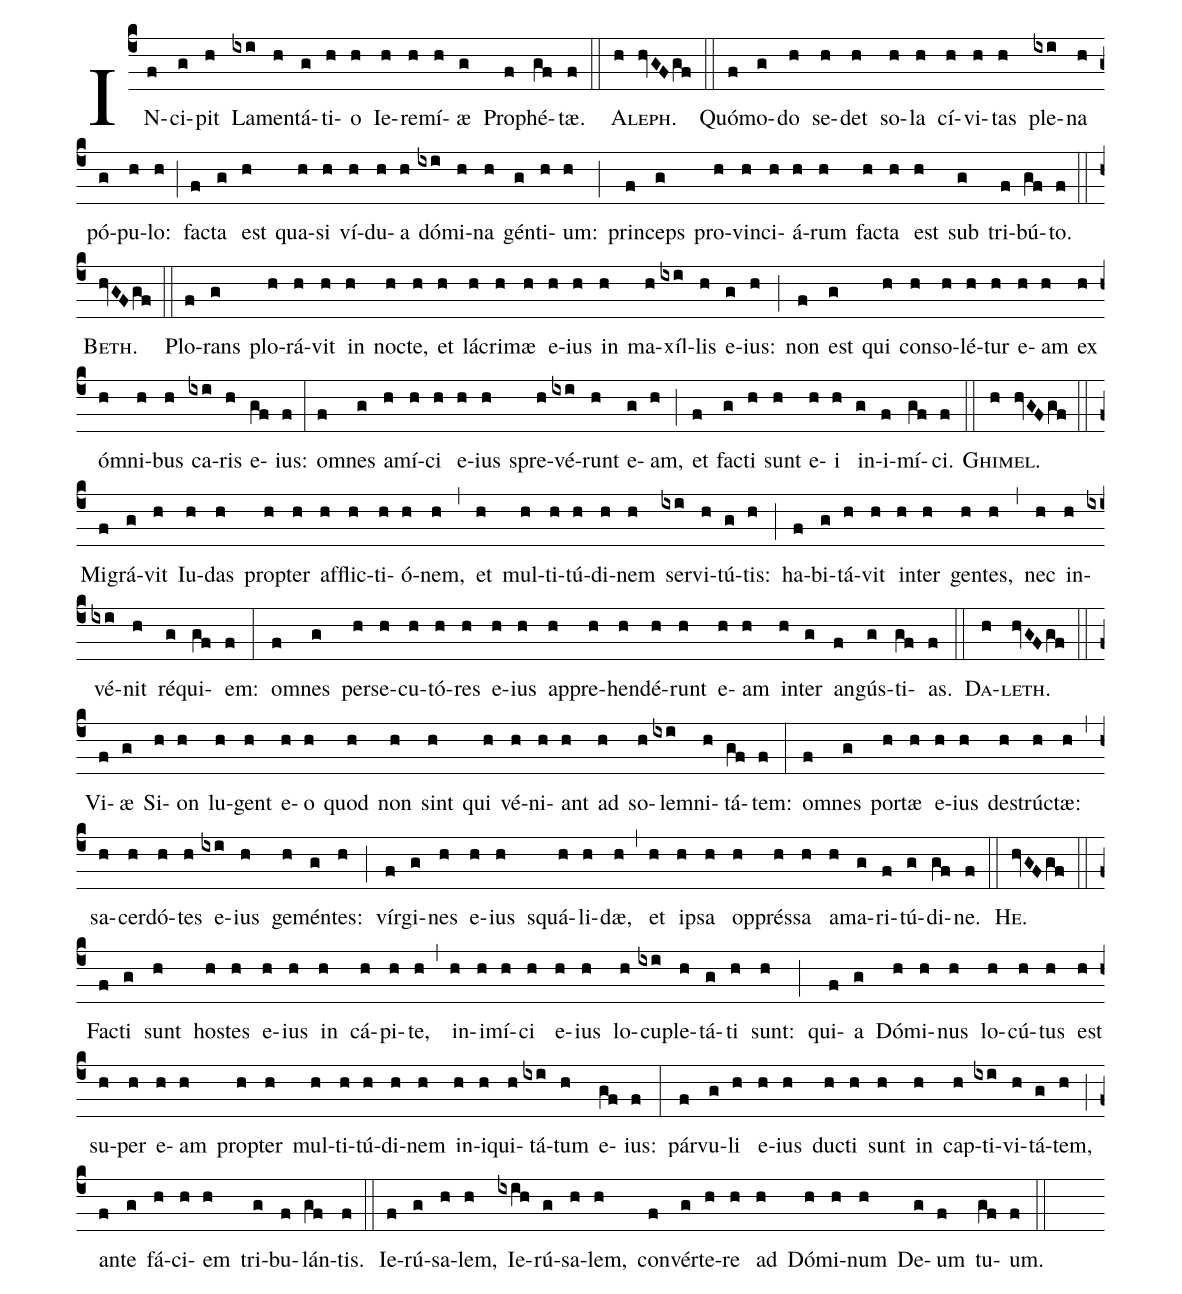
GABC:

%%
(c4)
IN(f)ci(g)pit(h) La(ixi)men(h)tá(g)ti(h)o(h) Ie(h)re(h)mí(h)æ(g) Pro(f)phé(gf)tæ.(f) (::)
<sc>A</sc>(h)<sc>leph.</sc>(hvGFgf) (::)
Quó(f)mo(g)do(h) se(h)det(h) so(h)la(h) cí(h)vi(h)tas(h) ple(ixi)na(h) pó(g)pu(h)lo:(h) (;)
fac(f)ta(g) est(h) qua(h)si(h) ví(h)du(h)a(h) dó(ixi)mi(h)na(h) gén(g)ti(h)um:(h) (;)
prin(f)ceps(g) pro(h)vin(h)ci(h)á(h)rum(h) fac(h)ta(h) est(h) sub(g) tri(f)bú(gf)to.(f) (::)
<sc>Beth.</sc>(hvGFgf) (::)
Plo(f)rans(g) plo(h)rá(h)vit(h) in(h) noc(h)te,(h) et(h) lá(h)cri(h)mæ(h) e(h)ius(h) in(h) ma(h)xíl(ixi)lis(h) e(g)ius:(h) (;)
non(f) est(g) qui(h) con(h)so(h)lé(h)tur(h) e(h)am(h) ex(h) óm(h)ni(h)bus(h) ca(ixi)ris(h) e(gf)ius:(f) (:)
om(f)nes(g) a(h)mí(h)ci(h) e(h)ius(h) spre(h)vé(ixi)runt(h) e(g)am,(h) (;)
et(f) fac(g)ti(h) sunt(h) e(h)i(h) in(g)i(f)mí(gf)ci.(f) (::)
<sc>Ghi</sc>(h)<sc>mel.</sc>(hvGFgf) (::)
Mi(f)grá(g)vit(h) Iu(h)das(h) prop(h)ter(h) af(h)flic(h)ti(h)ó(h)nem,(h) (,)
et(h) mul(h)ti(h)tú(h)di(h)nem(h) ser(ixi)vi(h)tú(g)tis:(h) (;)
ha(f)bi(g)tá(h)vit(h) in(h)ter(h) gen(h)tes,(h) (,)
nec(h) in(h)vé(ixi)nit(h) ré(g)qui(gf)em:(f) (:)
om(f)nes(g) per(h)se(h)cu(h)tó(h)res(h) e(h)ius(h) ap(h)pre(h)hen(h)dé(h)runt(h) e(h)am(h) in(h)ter(g) an(f)gús(g)ti(gf)as.(f) (::)
<sc>Da</sc>(h)<sc>leth.</sc>(hvGFgf) (::)
Vi(f)æ(g) Si(h)on(h) lu(h)gent(h) e(h)o(h) quod(h) non(h) sint(h) qui(h) vé(h)ni(h)ant(h) ad(h) so(h)lem(ixi)ni(h)tá(gf)tem:(f) (:)
om(f)nes(g) por(h)tæ(h) e(h)ius(h) de(h)strúc(h)tæ:(h) (,)
sa(h)cer(h)dó(h)tes(h) e(ixi)ius(h) ge(h)mén(g)tes:(h) (;)
vír(f)gi(g)nes(h) e(h)ius(h) squá(h)li(h)dæ,(h) (,)
et(h) ip(h)sa(h) op(h)prés(h)sa(h) a(h)ma(g)ri(f)tú(g)di(gf)ne.(f) (::)
<sc>He.</sc>(hvGFgf) (::)
Fac(f)ti(g) sunt(h) hos(h)tes(h) e(h)ius(h) in(h) cá(h)pi(h)te,(h) (,)
in(h)i(h)mí(h)ci(h) e(h)ius(h) lo(h)cu(ixi)ple(h)tá(g)ti(h) sunt:(h) (;)
qui(f)a(g) Dó(h)mi(h)nus(h) lo(h)cú(h)tus(h) est(h) su(h)per(h) e(h)am(h) prop(h)ter(h) mul(h)ti(h)tú(h)di(h)nem(h) in(h)i(h)qui(h)tá(ixi)tum(h) e(gf)ius:(f) (:)
pár(f)vu(g)li(h) e(h)ius(h) duc(h)ti(h) sunt(h) in(h) cap(h)ti(ixi)vi(h)tá(g)tem,(h) (;)
an(f)te(g) fá(h)ci(h)em(h) tri(g)bu(f)lán(gf)tis.(f) (::)
Ie(f)rú(g)sa(h)lem,(h) Ie(ixih)rú(g)sa(h)lem,(h) con(f)vér(g)te(h)re(h) ad(h) Dó(h)mi(h)num(h) De(g)um(f) tu(gf)um.(f) (::)
